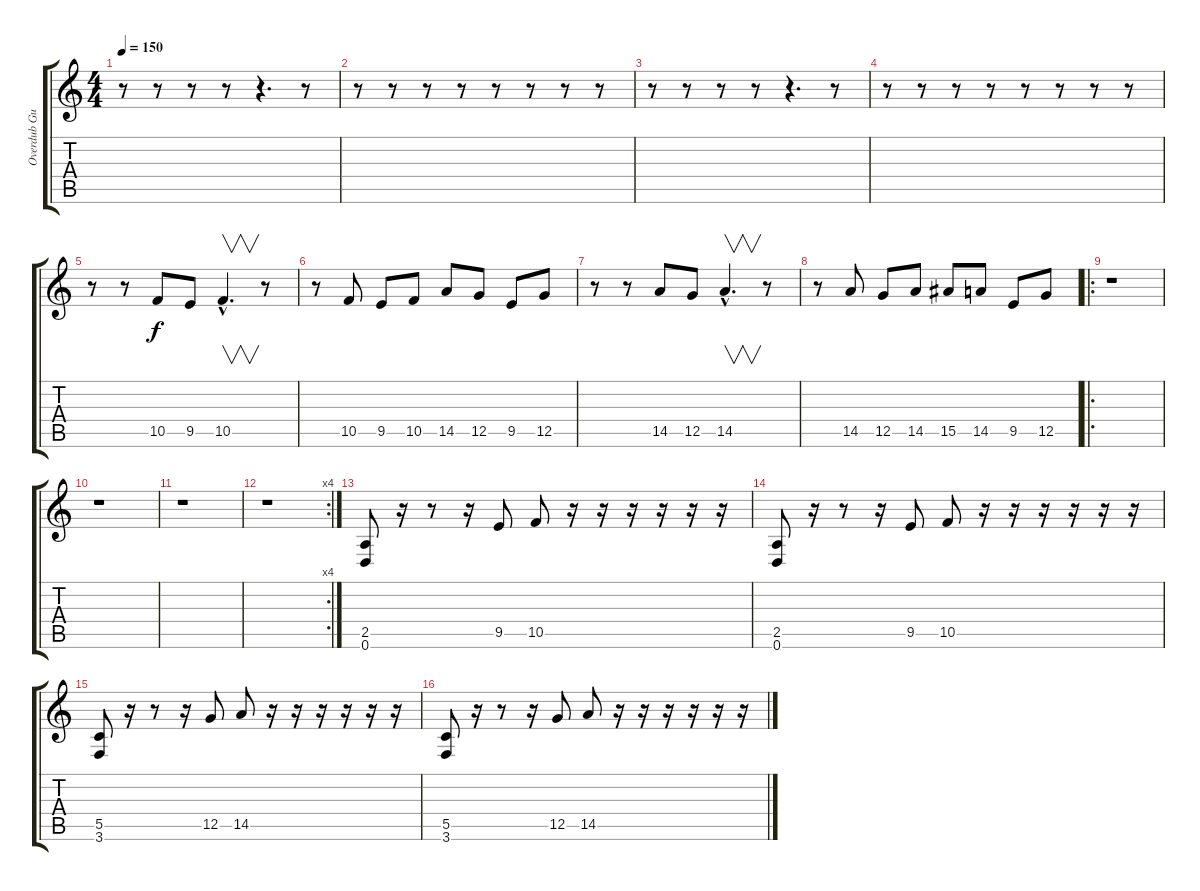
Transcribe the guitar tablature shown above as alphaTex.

\track ("Overdub Guit." "Overdub Gu") {instrument distortionguitar}
\staff {score tabs}
\tuning (D4 A3 F3 C3 G2 D2) {hide}
\ts (4 4)
\tempo 150
\clef g2
\ks c
r.8{dy f instrument distortionguitar} r.8 r.8 r.8 r.4{d} r.8 |
r.8 r.8 r.8 r.8 r.8 r.8 r.8 r.8 |
r.8 r.8 r.8 r.8 r.4{d} r.8 |
r.8 r.8 r.8 r.8 r.8 r.8 r.8 r.8 |
r.8 r.8 10.5.8 9.5.8 10.5{hac}.4{v d} r.8 |
r.8 10.5.8 9.5.8 10.5.8 14.5.8 12.5.8 9.5.8 12.5.8 |
r.8 r.8 14.5.8 12.5.8 14.5{hac}.4{v d} r.8 |
r.8 14.5.8 12.5.8 14.5.8 15.5.8 14.5.8 9.5.8 12.5.8 |
\ro
r.1 |
r.1 |
r.1 |
\rc 4
r.1 |
(2.5 0.6).8 r.16 r.8 r.16 9.5.8 10.5.8 r.16 r.16 r.16 r.16 r.16 r.16 |
(2.5 0.6).8 r.16 r.8 r.16 9.5.8 10.5.8 r.16 r.16 r.16 r.16 r.16 r.16 |
(5.5 3.6).8 r.16 r.8 r.16 12.5.8 14.5.8 r.16 r.16 r.16 r.16 r.16 r.16 |
(5.5 3.6).8 r.16 r.8 r.16 12.5.8 14.5.8 r.16 r.16 r.16 r.16 r.16 r.16
